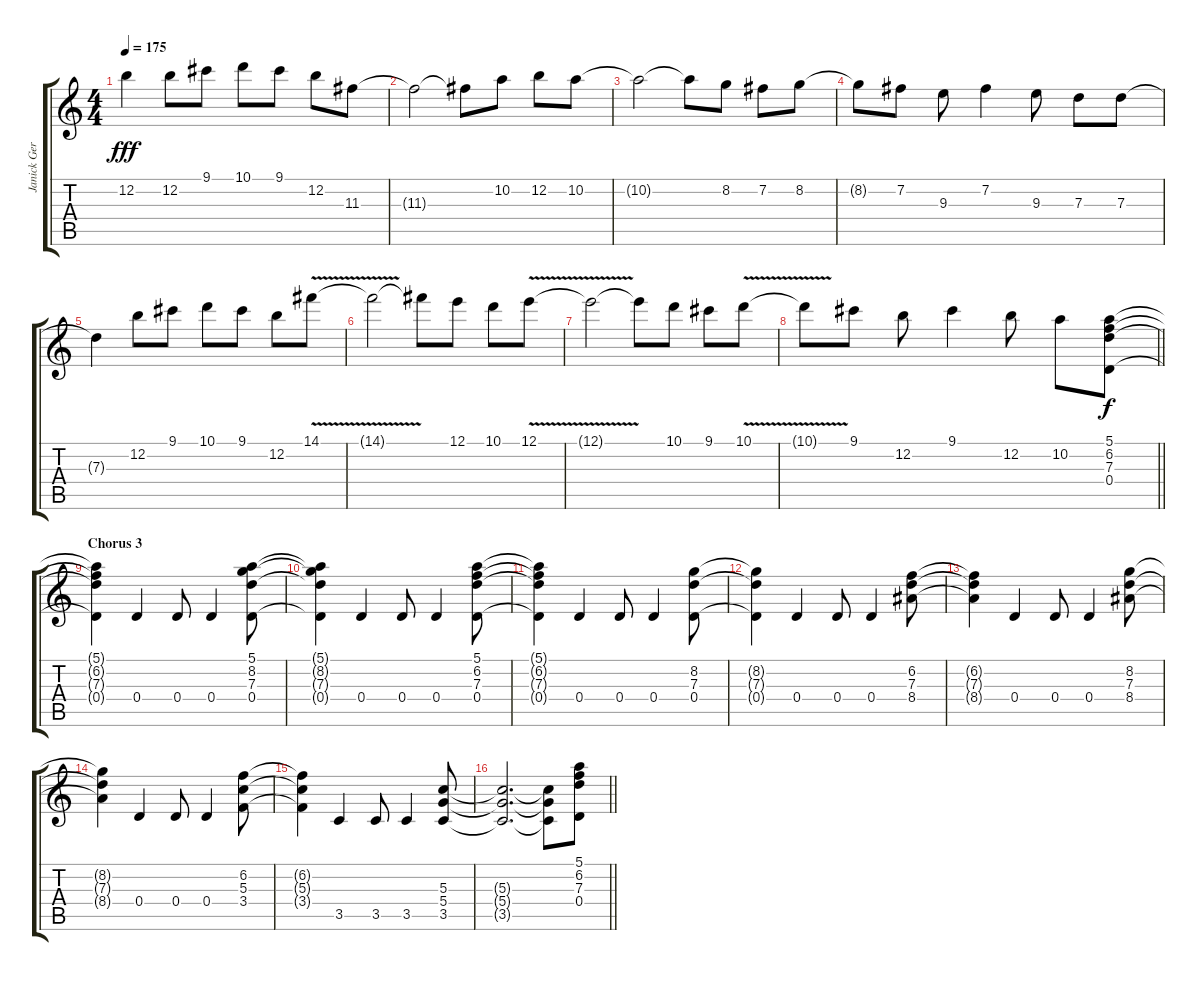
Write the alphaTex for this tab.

\track ("Janick Gers" "Janick Ger") {instrument distortionguitar}
\staff {score tabs}
\tuning (E4 B3 G3 D3 A2 E2) {hide}
\ts (4 4)
\tempo 175
\clef g2
\ks c
12.2{t}.4{dy fff} 12.2.8 9.1.8 10.1.8 9.1.8 12.2.8 11.3.8 |
11.3{t}.2 11.3{t}.8 10.2.8 12.2.8 10.2.8 |
10.2{t}.2 10.2{t}.8 8.2.8 7.2.8 8.2.8 |
8.2{t}.8 7.2.8 9.3.8 7.2.4 9.3.8 7.3.8 7.3.8 |
7.3{t}.4 12.2.8 9.1.8 10.1.8 9.1.8 12.2.8 14.1{v}.8 |
14.1{t}.2 14.1{t}.8 12.1.8 10.1.8 12.1{v}.8 |
12.1{t}.2 12.1{t}.8 10.1.8 9.1.8 10.1{v}.8 |
\barLineRight lightlight
10.1{t}.8 9.1.8 12.2.8 9.1.4 12.2.8 10.2.8 (5.1 6.2 7.3 0.4).8{dy f} |
\section ("" "Chorus 3")
(5.1{t} 6.2{t} 7.3{t} 0.4{t}).4 0.4.4 0.4.8 0.4.4 (5.1 8.2 7.3 0.4).8 |
(5.1{t} 8.2{t} 7.3{t} 0.4{t}).4 0.4.4 0.4.8 0.4.4 (5.1 6.2 7.3 0.4).8 |
(5.1{t} 6.2{t} 7.3{t} 0.4{t}).4 0.4.4 0.4.8 0.4.4 (8.2 7.3 0.4).8 |
(8.2{t} 7.3{t} 0.4{t}).4 0.4.4 0.4.8 0.4.4 (6.2 7.3 8.4).8 |
(6.2{t} 7.3{t} 8.4{t}).4 0.4.4 0.4.8 0.4.4 (8.2 7.3 8.4).8 |
(8.2{t} 7.3{t} 8.4{t}).4 0.4.4 0.4.8 0.4.4 (6.2 5.3 3.4).8 |
(6.2{t} 5.3{t} 3.4{t}).4 3.5.4 3.5.8 3.5.4 (5.3 5.4 3.5).8 |
\barLineRight lightlight
(5.3{t} 5.4{t} 3.5{t}).2{d} (5.3{t} 5.4{t} 3.5{t}).8 (5.1 6.2 7.3 0.4).8
